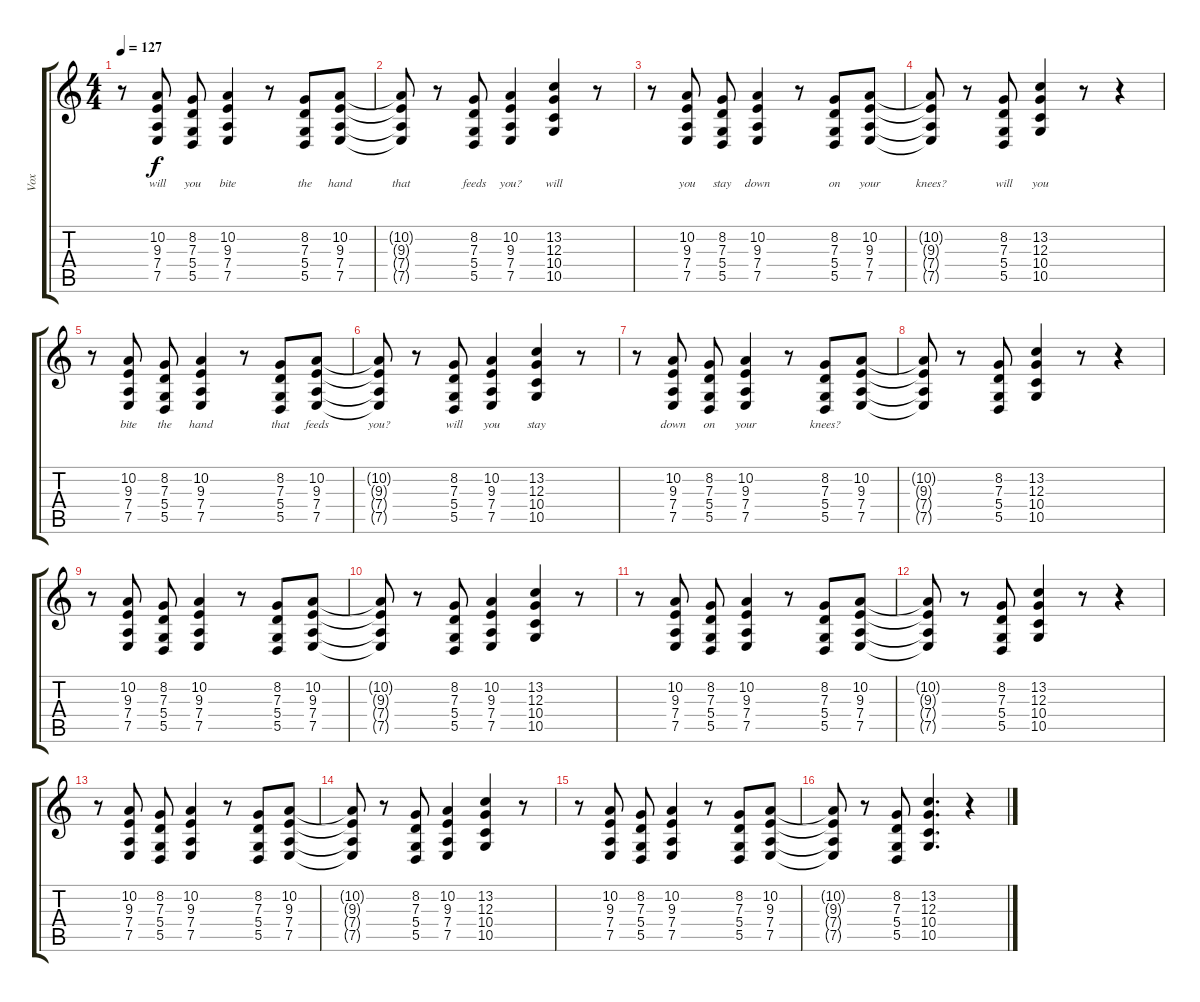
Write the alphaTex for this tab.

\track ("Vox" "Vox") {instrument violin}
\staff {score tabs}
\tuning (E4 B3 G3 D3 A2 E2) {hide}
\ts (4 4)
\tempo 127
\clef g2
\ks c
r.8{dy f} (10.2 9.3 7.4 7.5).8{lyrics (0 "will") lyrics (1 "") lyrics (2 "") lyrics (3 "") lyrics (4 "")} (8.2 7.3 5.4 5.5).8{lyrics (0 "you") lyrics (1 "") lyrics (2 "") lyrics (3 "") lyrics (4 "")} (10.2 9.3 7.4 7.5).4{lyrics (0 "bite") lyrics (1 "") lyrics (2 "") lyrics (3 "") lyrics (4 "")} r.8 (8.2 7.3 5.4 5.5).8{lyrics (0 "the") lyrics (1 "") lyrics (2 "") lyrics (3 "") lyrics (4 "")} (10.2 9.3 7.4 7.5).8{lyrics (0 "hand") lyrics (1 "") lyrics (2 "") lyrics (3 "") lyrics (4 "")} |
(10.2{t} 9.3{t} 7.4{t} 7.5{t}).8{lyrics (0 "that") lyrics (1 "") lyrics (2 "") lyrics (3 "") lyrics (4 "")} r.8 (8.2 7.3 5.4 5.5).8{lyrics (0 "feeds") lyrics (1 "") lyrics (2 "") lyrics (3 "") lyrics (4 "")} (10.2 9.3 7.4 7.5).4{lyrics (0 "you?") lyrics (1 "") lyrics (2 "") lyrics (3 "") lyrics (4 "")} (13.2 12.3 10.4 10.5).4{lyrics (0 "will") lyrics (1 "") lyrics (2 "") lyrics (3 "") lyrics (4 "")} r.8 |
r.8 (10.2 9.3 7.4 7.5).8{lyrics (0 "you") lyrics (1 "") lyrics (2 "") lyrics (3 "") lyrics (4 "")} (8.2 7.3 5.4 5.5).8{lyrics (0 "stay") lyrics (1 "") lyrics (2 "") lyrics (3 "") lyrics (4 "")} (10.2 9.3 7.4 7.5).4{lyrics (0 "down") lyrics (1 "") lyrics (2 "") lyrics (3 "") lyrics (4 "")} r.8 (8.2 7.3 5.4 5.5).8{lyrics (0 "on") lyrics (1 "") lyrics (2 "") lyrics (3 "") lyrics (4 "")} (10.2 9.3 7.4 7.5).8{lyrics (0 "your") lyrics (1 "") lyrics (2 "") lyrics (3 "") lyrics (4 "")} |
(10.2{t} 9.3{t} 7.4{t} 7.5{t}).8{lyrics (0 "knees?") lyrics (1 "") lyrics (2 "") lyrics (3 "") lyrics (4 "")} r.8 (8.2 7.3 5.4 5.5).8{lyrics (0 "will") lyrics (1 "") lyrics (2 "") lyrics (3 "") lyrics (4 "")} (13.2 12.3 10.4 10.5).4{lyrics (0 "you") lyrics (1 "") lyrics (2 "") lyrics (3 "") lyrics (4 "")} r.8 r.4 |
r.8 (10.2 9.3 7.4 7.5).8{lyrics (0 "bite") lyrics (1 "") lyrics (2 "") lyrics (3 "") lyrics (4 "")} (8.2 7.3 5.4 5.5).8{lyrics (0 "the") lyrics (1 "") lyrics (2 "") lyrics (3 "") lyrics (4 "")} (10.2 9.3 7.4 7.5).4{lyrics (0 "hand") lyrics (1 "") lyrics (2 "") lyrics (3 "") lyrics (4 "")} r.8 (8.2 7.3 5.4 5.5).8{lyrics (0 "that") lyrics (1 "") lyrics (2 "") lyrics (3 "") lyrics (4 "")} (10.2 9.3 7.4 7.5).8{lyrics (0 "feeds") lyrics (1 "") lyrics (2 "") lyrics (3 "") lyrics (4 "")} |
(10.2{t} 9.3{t} 7.4{t} 7.5{t}).8{lyrics (0 "you?") lyrics (1 "") lyrics (2 "") lyrics (3 "") lyrics (4 "")} r.8 (8.2 7.3 5.4 5.5).8{lyrics (0 "will") lyrics (1 "") lyrics (2 "") lyrics (3 "") lyrics (4 "")} (10.2 9.3 7.4 7.5).4{lyrics (0 "you") lyrics (1 "") lyrics (2 "") lyrics (3 "") lyrics (4 "")} (13.2 12.3 10.4 10.5).4{lyrics (0 "stay") lyrics (1 "") lyrics (2 "") lyrics (3 "") lyrics (4 "")} r.8 |
r.8 (10.2 9.3 7.4 7.5).8{lyrics (0 "down") lyrics (1 "") lyrics (2 "") lyrics (3 "") lyrics (4 "")} (8.2 7.3 5.4 5.5).8{lyrics (0 "on") lyrics (1 "") lyrics (2 "") lyrics (3 "") lyrics (4 "")} (10.2 9.3 7.4 7.5).4{lyrics (0 "your") lyrics (1 "") lyrics (2 "") lyrics (3 "") lyrics (4 "")} r.8 (8.2 7.3 5.4 5.5).8{lyrics (0 "knees?") lyrics (1 "") lyrics (2 "") lyrics (3 "") lyrics (4 "")} (10.2 9.3 7.4 7.5).8 |
(10.2{t} 9.3{t} 7.4{t} 7.5{t}).8 r.8 (8.2 7.3 5.4 5.5).8 (13.2 12.3 10.4 10.5).4 r.8 r.4 |
r.8 (10.2 9.3 7.4 7.5).8 (8.2 7.3 5.4 5.5).8 (10.2 9.3 7.4 7.5).4 r.8 (8.2 7.3 5.4 5.5).8 (10.2 9.3 7.4 7.5).8 |
(10.2{t} 9.3{t} 7.4{t} 7.5{t}).8 r.8 (8.2 7.3 5.4 5.5).8 (10.2 9.3 7.4 7.5).4 (13.2 12.3 10.4 10.5).4 r.8 |
r.8 (10.2 9.3 7.4 7.5).8 (8.2 7.3 5.4 5.5).8 (10.2 9.3 7.4 7.5).4 r.8 (8.2 7.3 5.4 5.5).8 (10.2 9.3 7.4 7.5).8 |
(10.2{t} 9.3{t} 7.4{t} 7.5{t}).8 r.8 (8.2 7.3 5.4 5.5).8 (13.2 12.3 10.4 10.5).4 r.8 r.4 |
r.8 (10.2 9.3 7.4 7.5).8 (8.2 7.3 5.4 5.5).8 (10.2 9.3 7.4 7.5).4 r.8 (8.2 7.3 5.4 5.5).8 (10.2 9.3 7.4 7.5).8 |
(10.2{t} 9.3{t} 7.4{t} 7.5{t}).8 r.8 (8.2 7.3 5.4 5.5).8 (10.2 9.3 7.4 7.5).4 (13.2 12.3 10.4 10.5).4 r.8 |
r.8 (10.2 9.3 7.4 7.5).8 (8.2 7.3 5.4 5.5).8 (10.2 9.3 7.4 7.5).4 r.8 (8.2 7.3 5.4 5.5).8 (10.2 9.3 7.4 7.5).8 |
(10.2{t} 9.3{t} 7.4{t} 7.5{t}).8 r.8 (8.2 7.3 5.4 5.5).8 (13.2 12.3 10.4 10.5).4{d} r.4
